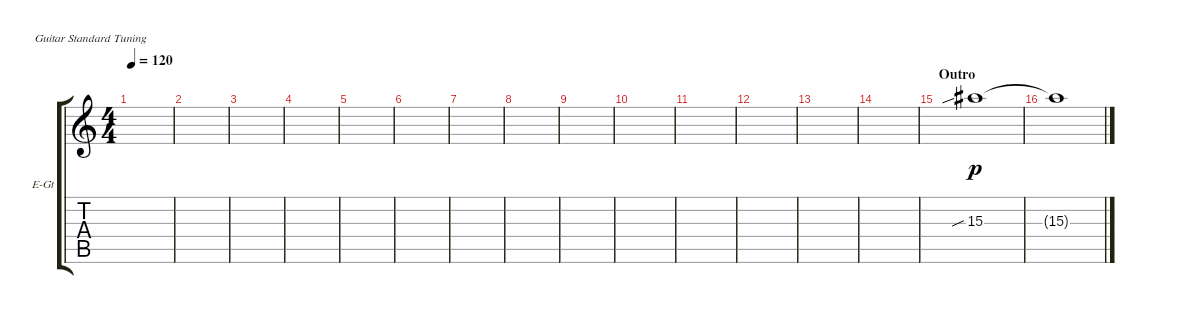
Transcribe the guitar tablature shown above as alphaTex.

\defaultSystemsLayout 4
\bracketExtendMode groupsimilarinstruments
\firstSystemTrackNameOrientation horizontal
\otherSystemsTrackNameOrientation horizontal
\track ("Solo Guitar" "E-Gt") {instrument distortionguitar}
\staff {score tabs}
\tuning (E4 B3 G3 D3 A2 E2)
\ts (4 4)
\tempo 120
\clef g2
\ks c
|
|
|
|
|
|
|
|
|
|
|
|
|
|
\section ("" "Outro")
15.3{sib}.1{dy p} |
15.3{t}.1
